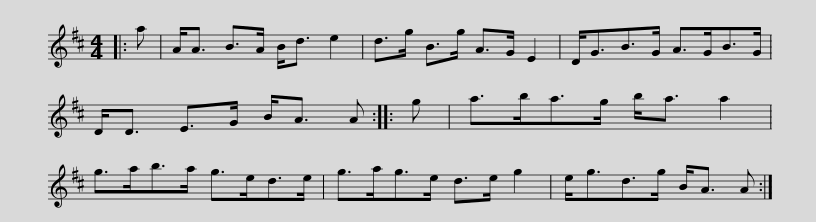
X:1
L:1/8
M:4/4
I:linebreak $
K:D
V:1 treble
V:1
|: a | A<A B>A B<d e2 | d>g B>g A>G E2 | D<GB>G A>GB>G | D<D E>G B<A A :: %5
 g |$ a>ba>g b<a a2 | g>ab>a g>ed>e | g>ag>e d>e g2 | e<gd>g B<A A :| %10
